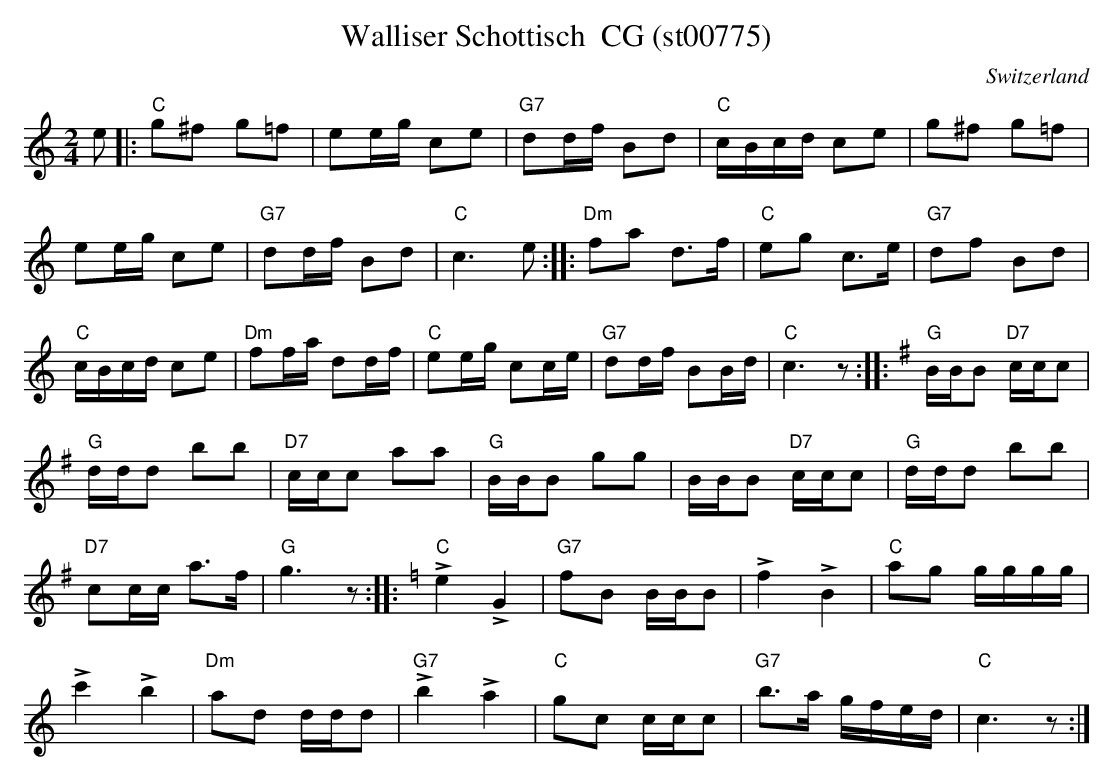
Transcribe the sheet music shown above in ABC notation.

X:1
T: Walliser Schottisch  CG (st00775)
O:Switzerland
M:2/4
L:1/8
K:C major
e|: "C"g^f g=f | ee/g/ ce | "G7"dd/f/ Bd | "C"c/B/c/d/ ce | g^f g=f |
ee/g/ ce | "G7"dd/f/ Bd | "C"c3e :: "Dm"fa d>f | "C"eg c>e | "G7"df Bd |
"C"c/B/c/d/ ce | "Dm"ff/a/ dd/f/ | "C"ee/g/ cc/e/ | "G7"dd/f/ BB/d/ | "C"c3z:: [K:G] "G"B/B/B "D7"c/c/c |
"G"d/d/d bb | "D7"c/c/c aa | "G"B/B/B gg | B/B/B "D7"c/c/c | "G"d/d/d bb |
"D7"cc/c/ a>f | "G"g3z:: [K:C] !>!"C"e2!>!G2 | "G7"fB B/B/B | !>!f2!>!B2 | "C"ag g/g/g/g/ |
!>!c'2!>!b2 | "Dm"ad d/d/d | !>!"G7"b2!>!a2 | "C"gc c/c/c | "G7"b>a g/f/e/d/ | "C"c3z :|
